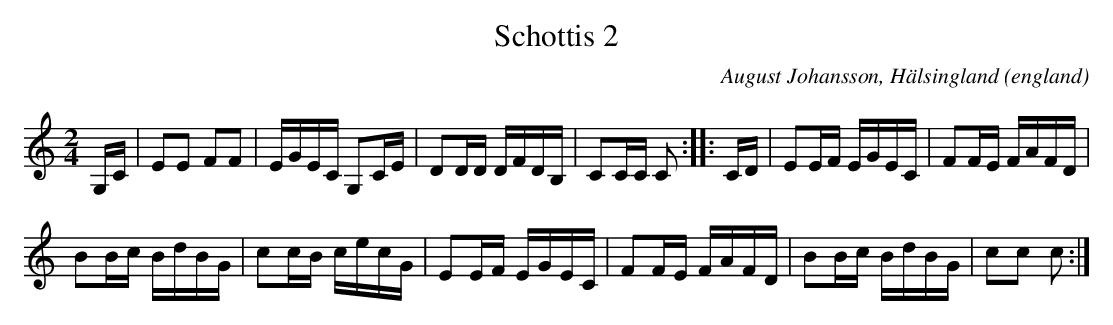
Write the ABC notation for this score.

X:1
T:Schottis 2
O:england
C:August Johansson, Hälsingland
M:2/4
L:1/16
K:C
G,C|E2E2 F2F2|EGEC G,2CE|D2DD DFDB,|C2CC C2:|\
|:CD|E2EF EGEC|F2FE FAFD|
B2Bc BdBG|c2cB cecG|\
E2EF EGEC|F2FE FAFD|B2Bc BdBG|c2c2 c2:|
